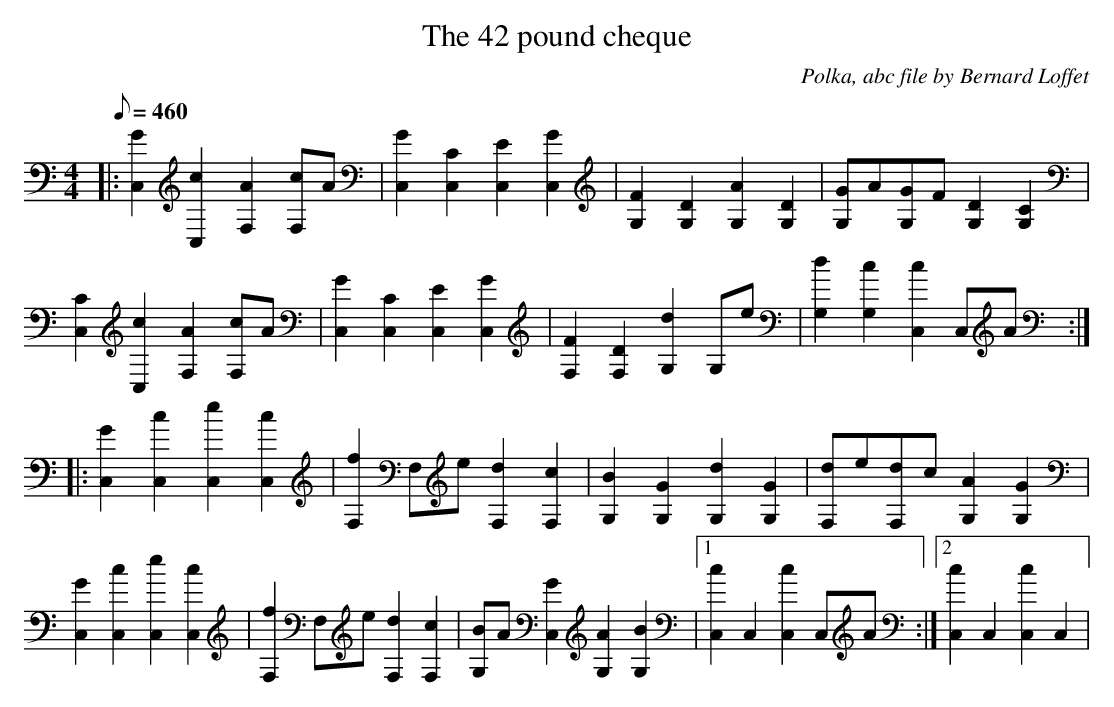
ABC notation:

X:1
T:The 42 pound cheque
C:Polka, abc file by Bernard Loffet
L:1/8
Q:460
M:4/4
K:C
|:[G2C,2][c2C,2][A2F,2][cF,]A|[G2C,2][C2C,2][E2C,2][G2C,2]|[F2G,2][D2G,2][A2G,2][D2G,2]|[GG,]A[GG,]F[D2G,2][C2G,2]|[C2C,2][c2C,2][A2F,2][cF,]A|[G2C,2][C2C,2][E2C,2][G2C,2]| \
[F2F,2][D2F,2][d2G,2]G,e|[d2G,2][c2G,2][c2C,2]C,A:|:[G2C,2][c2C,2][e2C,2][c2C,2]|[f2F,2]F,e[d2F,2][c2F,2]|[B2G,2][G2G,2][d2G,2][G2G,2]|[dF,]e[dF,]c[A2G,2][G2G,2]| \
[G2C,2][c2C,2][e2C,2][c2C,2]|[f2F,2]F,e[d2F,2][c2F,2]|[BG,]A[G2C,2][A2G,2][B2G,2]|1[c2C,2]C,2[c2C,2]C,A:|2[c2C,2]C,2[c2C,2]C,2| \
